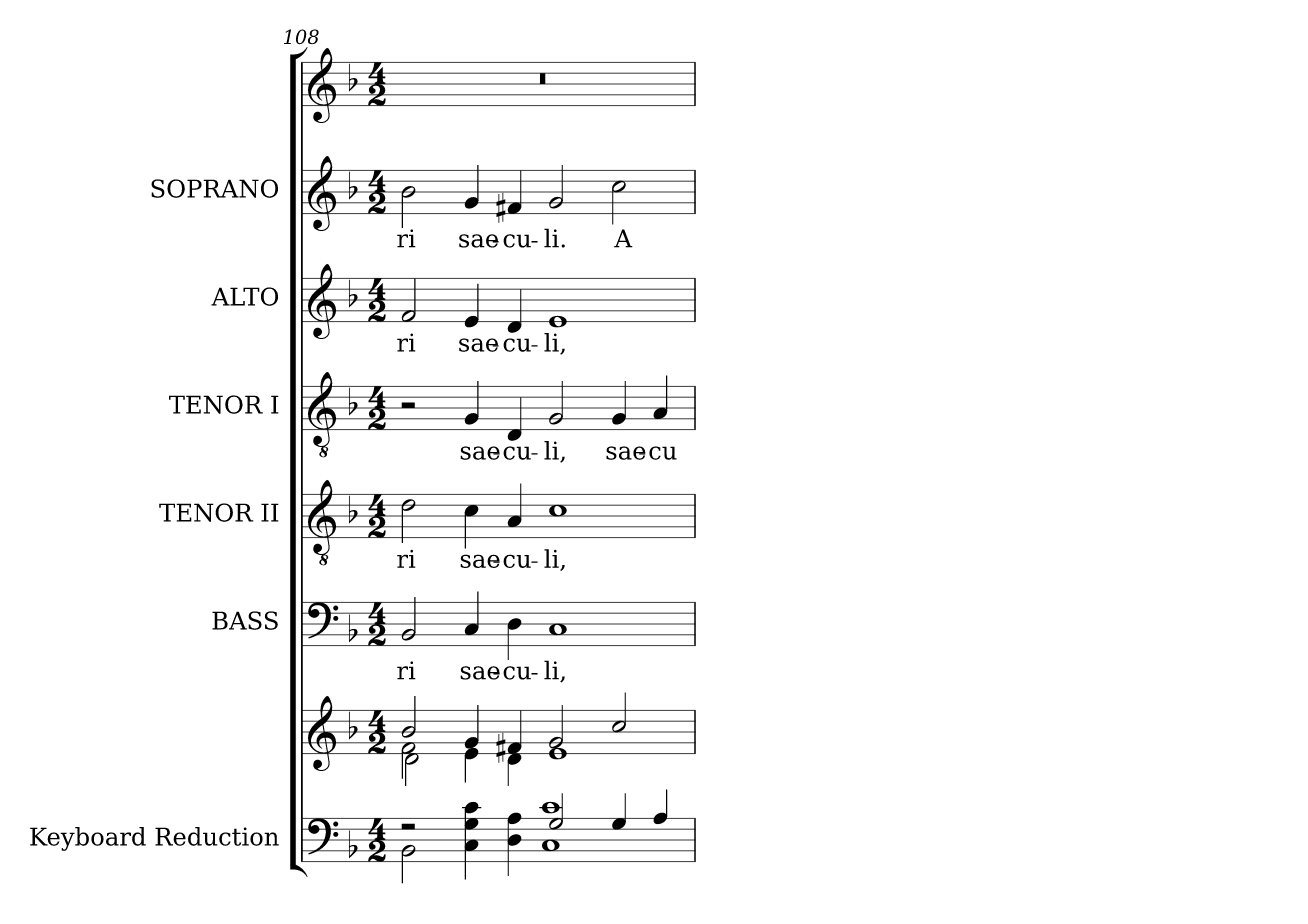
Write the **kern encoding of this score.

**kern	**kern	**kern	**text	**kern	**text	**kern	**text	**kern	**text	**kern	**text	**kern
*part7	*part7	*part6	*part6	*part5	*part5	*part4	*part4	*part3	*part3	*part2	*part2	*part1
*staff8	*staff7	*staff6	*staff6	*staff5	*staff5	*staff4	*staff4	*staff3	*staff3	*staff2	*staff2	*staff1
*I"Keyboard Reduction	*	*I"BASS	*	*I"TENOR II	*	*I"TENOR I	*	*I"ALTO	*	*I"SOPRANO	*	*
*I'Reduc.	*	*I'B.	*	*I'T. II	*	*I'T. I	*	*I'A.	*	*I'S.	*	*
*clefF4	*clefG2	*clefF4	*	*clefGv2	*	*clefGv2	*	*clefG2	*	*clefG2	*	*clefG2
*	*	*	*	*ITrd7c12	*	*ITrd7c12	*	*	*	*	*	*
*k[b-]	*k[b-]	*k[b-]	*	*k[b-]	*	*k[b-]	*	*k[b-]	*	*k[b-]	*	*k[b-]
*F:	*F:	*F:	*	*F:	*	*F:	*	*F:	*	*F:	*	*F:
*M4/2	*M4/2	*M4/2	*	*M4/2	*	*M4/2	*	*M4/2	*	*M4/2	*	*M4/2
=108	=108	=108	=108	=108	=108	=108	=108	=108	=108	=108	=108	=108
*^	*^	*	*	*	*	*	*	*	*	*	*	*
*	*^	*	*^	*	*	*	*	*	*	*	*	*	*	*
!	!	!	!	!	!	!	!LO:LY:b:color=#000000	!	!	!	!	!	!	!	!	!
!	!	!	!	!	!	!	!	!	!LO:LY:b:color=#000000	!	!	!	!	!	!	!
!	!	!	!	!	!	!	!	!	!	!	!	!	!LO:LY:b:color=#000000	!	!	!
!	!	!	!	!	!	!	!	!	!	!	!	!	!	!	!LO:LY:b:color=#000000	!LO:N:vis=1
2r	2BB-i\	2ryy	2b-i/	2fi\	2di\	2BB-i/	-ri	2Di\	-ri	2r	.	2fi/	-ri	2b-i\	-ri	0r
!	!	!	!	!	!	!	!LO:LY:b:color=#000000	!	!	!	!	!	!	!	!	!
!	!	!	!	!	!	!	!	!	!LO:LY:b:color=#000000	!	!	!	!	!	!	!
!	!	!	!	!	!	!	!	!	!	!	!LO:LY:b:color=#000000	!	!	!	!	!
!	!	!	!	!	!	!	!	!	!	!	!	!	!LO:LY:b:color=#000000	!	!	!
!	!	!	!	!	!	!	!	!	!	!	!	!	!	!	!LO:LY:b:color=#000000	!
4Ci\ 4Gi 4ci	4ryy	2ryy	4gi/	4ei\	1.ryy	4Ci/	sae-	4Ci\	sae-	4GGi/	sae-	4ei/	sae-	4gi/	sae-	.
!	!	!	!	!	!	!	!LO:LY:b:color=#000000	!	!	!	!	!	!	!	!	!
!	!	!	!	!	!	!	!	!	!LO:LY:b:color=#000000	!	!	!	!	!	!	!
!	!	!	!	!	!	!	!	!	!	!	!LO:LY:b:color=#000000	!	!	!	!	!
!	!	!	!	!	!	!	!	!	!	!	!	!	!LO:LY:b:color=#000000	!	!	!
!	!	!	!	!	!	!	!	!	!	!	!	!	!	!	!LO:LY:b:color=#000000	!
4ryy	4Di\ 4Ai	.	4f#Xi/	4di\	.	4Di\	-cu-	4AAi/	-cu-	4DDi/	-cu-	4di/	-cu-	4f#Xi/	-cu-	.
!	!	!	!	!	!	!	!LO:LY:b:color=#000000	!	!	!	!	!	!	!	!	!
!	!	!	!	!	!	!	!	!	!LO:LY:b:color=#000000	!	!	!	!	!	!	!
!	!	!	!	!	!	!	!	!	!	!	!LO:LY:b:color=#000000	!	!	!	!	!
!	!	!	!	!	!	!	!	!	!	!	!	!	!LO:LY:b:color=#000000	!	!	!
!	!	!	!	!	!	!	!	!	!	!	!	!	!	!	!LO:LY:b:color=#000000	!
2Gi/	1Ci 1ci	1ryy	2gi/	1ei	.	1Ci	-li,	1Ci	-li,	2GGi/	-li,	1ei	-li,	2gi/	-li.	.
!	!	!	!	!	!	!	!	!	!	!	!LO:LY:b:color=#000000	!	!	!	!	!
!	!	!	!	!	!	!	!	!	!	!	!	!	!	!	!LO:LY:b:color=#000000	!
4Gi/	.	.	2cci/	.	.	.	.	.	.	4GGi/	sae-	.	.	2cci\	A-	.
!	!	!	!	!	!	!	!	!	!	!	!LO:LY:b:color=#000000	!	!	!	!	!
4Ai/	.	.	.	.	.	.	.	.	.	4AAi/	-cu-	.	.	.	.	.
*v	*v	*v	*	*	*	*	*	*	*	*	*	*	*	*	*	*
*	*v	*v	*v	*	*	*	*	*	*	*	*	*	*	*
=	=	=	=	=	=	=	=	=	=	=	=	=
*-	*-	*-	*-	*-	*-	*-	*-	*-	*-	*-	*-	*-
